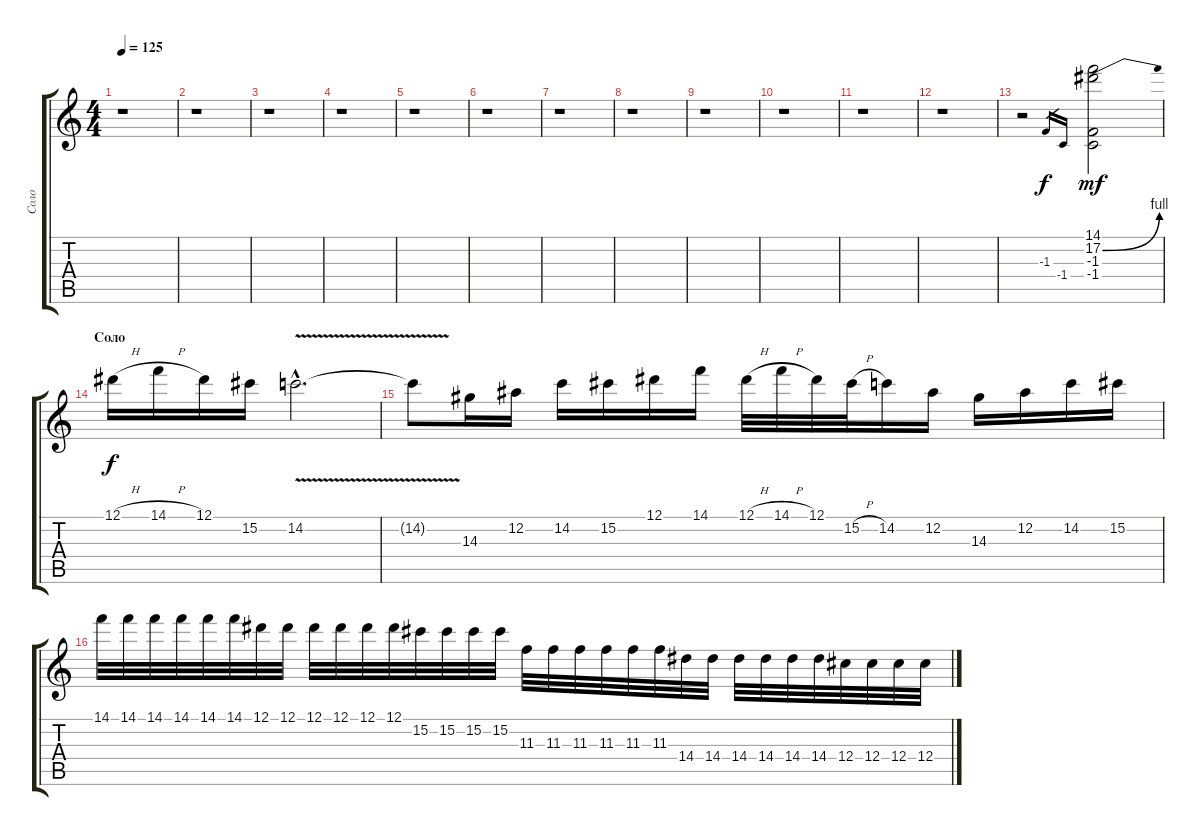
\track ("Соло" "Соло") {instrument distortionguitar}
\staff {score tabs}
\tuning (Eb4 Bb3 Gb3 Db3 Ab2 Eb2) {hide}
\ts (4 4)
\tempo 125
\clef g2
\ks c
r.1{dy f} |
r.1 |
r.1 |
r.1 |
r.1 |
r.1 |
r.1 |
r.1 |
r.1 |
r.1 |
r.1 |
r.1 |
r.2 -1.3.16{gr} -1.4.16{gr} (14.1 17.2{be (bend 0 0 60 4)} -1.3 -1.4).2{dy mf} |
\section ("" "Соло")
12.1{h}.16{dy f} 14.1{h}.16 12.1.16 15.2.16 14.2{v hac}.2{d} |
14.2{t}.8 14.3.16 12.2.16 14.2.16 15.2.16 12.1.16 14.1.16 12.1{h}.32 14.1{h}.32 12.1.32 15.2{h}.32 14.2.16 12.2.16 14.3.16 12.2.16 14.2.16 15.2.16 |
14.1.32 14.1.32 14.1.32 14.1.32 14.1.32 14.1.32 12.1.32 12.1.32 12.1.32 12.1.32 12.1.32 12.1.32 15.2.32 15.2.32 15.2.32 15.2.32 11.3.32 11.3.32 11.3.32 11.3.32 11.3.32 11.3.32 14.4.32 14.4.32 14.4.32 14.4.32 14.4.32 14.4.32 12.4.32 12.4.32 12.4.32 12.4.32
